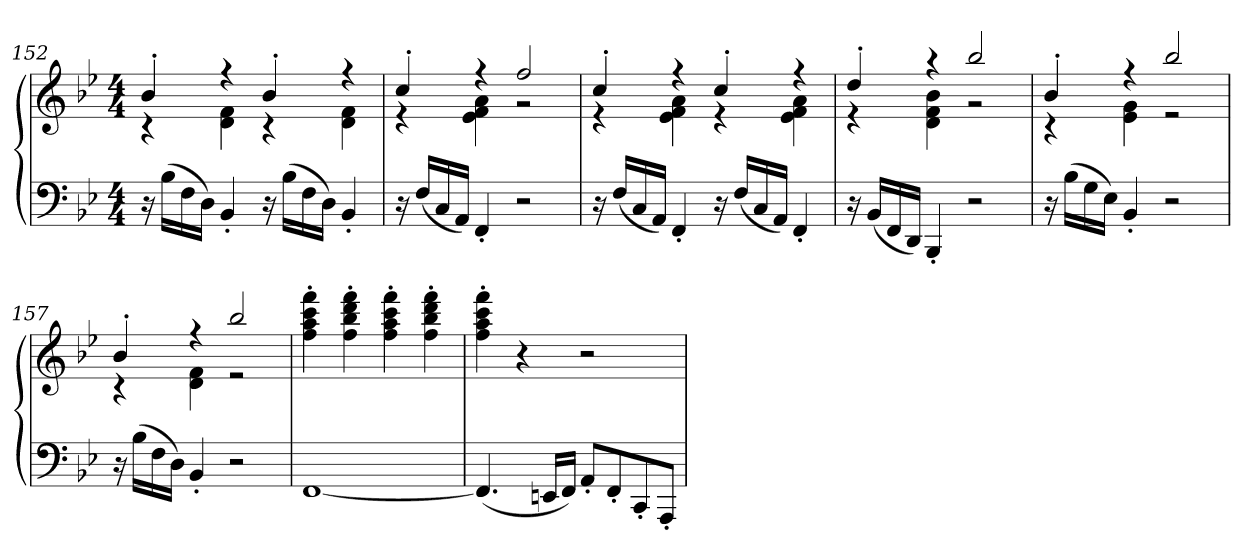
**kern	**kern
*part1	*part1
*staff2	*staff1
*clefF4	*clefG2
*k[b-e-]	*k[b-e-]
*M4/4	*M4/4
=152	=152
*	*^
16r	4b-'	4r
(16B-LL	.	.
16F	.	.
16DJJ)	.	.
4BB-'	4r	4d 4f
16r	4b-'	4r
(16B-LL	.	.
16F	.	.
16DJJ)	.	.
4BB-'	4r	4d 4f
=153	=153	=153
16r	4cc'	4r
(16FLL	.	.
16C	.	.
16AAJJ)	.	.
4FF'	4r	4e- 4f 4a
2r	2ff	2r
=154	=154	=154
16r	4cc'	4r
(16FLL	.	.
16C	.	.
16AAJJ)	.	.
4FF'	4r	4e- 4f 4a
16r	4cc'	4r
(16FLL	.	.
16C	.	.
16AAJJ)	.	.
4FF'	4r	4e- 4f 4a
=155	=155	=155
16r	4dd'	4r
(16BB-LL	.	.
16FF	.	.
16DDJJ)	.	.
4BBB-'	4r	4d 4f 4b-
2r	2bb-	2r
=156	=156	=156
16r	4b-'	4r
(16B-LL	.	.
16G	.	.
16E-JJ)	.	.
4BB-'	4r	4e- 4g
2r	2bb-	2r
=157	=157	=157
16r	4b-'	4r
(16B-LL	.	.
16F	.	.
16DJJ)	.	.
4BB-'	4r	4d 4f
2r	2bb-	2r
*	*v	*v
=158	=158
[1FF	4ff' 4aa' 4ccc' 4fff'
.	4ff' 4bb-' 4ddd' 4fff'
.	4ff' 4aa' 4ccc' 4fff'
.	4ff' 4bb-' 4ddd' 4fff'
=159	=159
(4.FF]	4ff' 4aa' 4ccc' 4fff'
.	4r
16EEnLL	.
16FFJJ)	.
8AA'L	2r
8FF'	.
8CC'	.
8AAA'J	.
=	=
*-	*-
